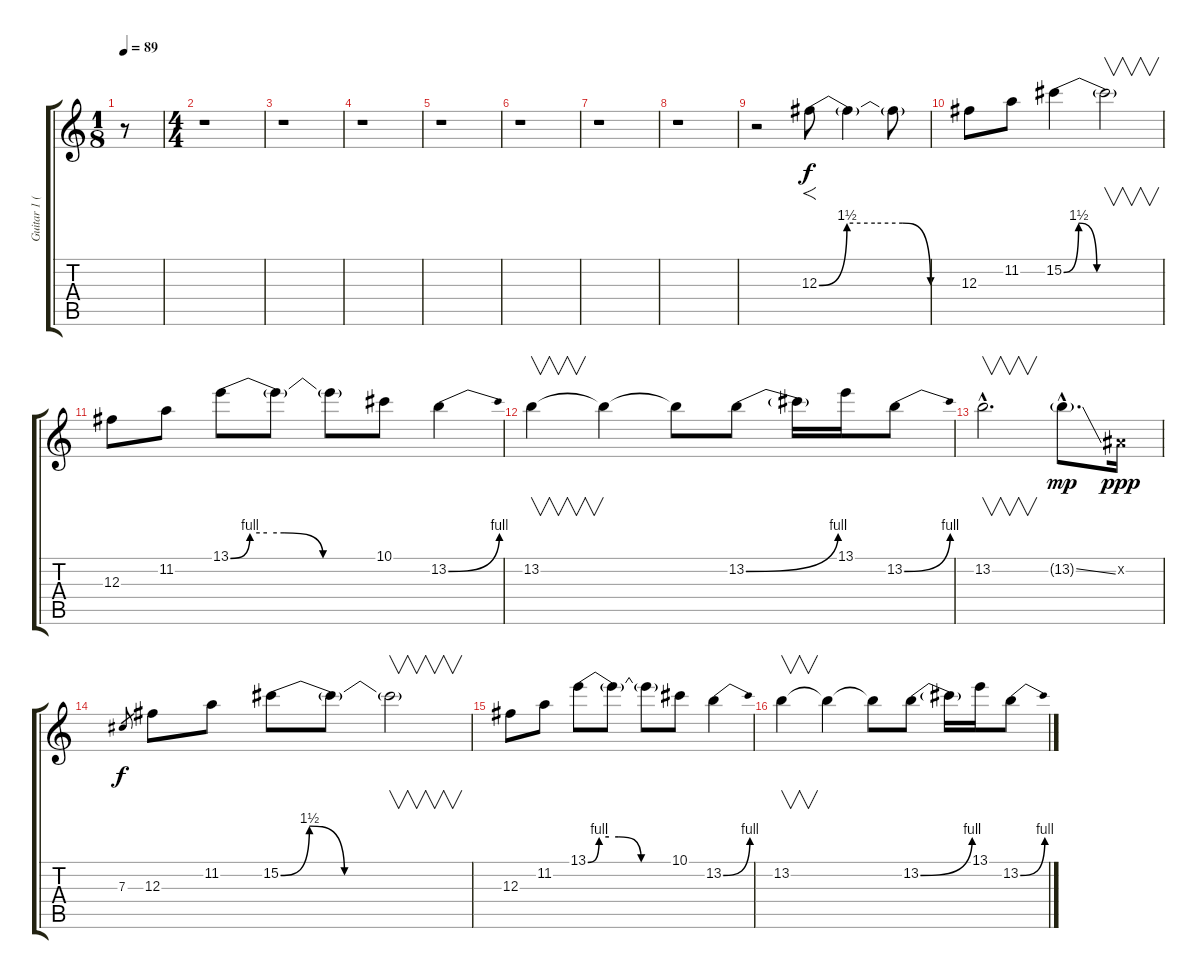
\track ("Guitar 1 (Slash)" "Guitar 1 (") {instrument distortionguitar}
\staff {score tabs}
\tuning (Eb4 Bb3 Gb3 Db3 Ab2 Eb2) {hide}
\ts (1 8)
\tempo 89
\clef g2
\ks c
r.8{dy f instrument distortionguitar} |
\ts (4 4)
r.1 |
r.1 |
r.1 |
r.1 |
r.1 |
r.1 |
r.1 |
r.2 12.3{be (custom 0 0 15 6 30 6 45 6 60 0)}.8{f} 12.3{t}.4 12.3{t}.8 |
12.3.8 11.2.8 15.2{be (custom 0 0 9 6 20 0 60 0)}.4 15.2{t}.2{v} |
12.3.8 11.2.8 13.1{be (custom 0 0 8 4 15 4 22 4 38 0 45 0 60 0)}.8 13.1{t}.8 13.1{t}.8 10.1.8 13.2{be (bend 0 0 60 4)}.4 |
13.2.4{v} 13.2{t}.4 13.2{t}.8 13.2{be (bend 0 0 60 4)}.8 13.2{t}.16 13.1.16 13.2{be (bend 0 0 60 4)}.8 |
13.2{hac}.2{v d} 13.2{ss g hac}.8{d dy mp} 0.2{x}.16{dy ppp} |
7.3.8{gr dy f} 12.3.8 11.2.8 15.2{be (custom 0 0 9 6 20 0 60 0)}.8 15.2{t}.8 15.2{t}.2{v} |
12.3.8 11.2.8 13.1{be (custom 0 0 8 4 15 4 22 4 38 0 45 0 60 0)}.8 13.1{t}.8 13.1{t}.8 10.1.8 13.2{be (bend 0 0 60 4)}.4 |
13.2.4{v} 13.2{t}.4 13.2{t}.8 13.2{be (bend 0 0 60 4)}.8 13.2{t}.16 13.1.16 13.2{be (bend 0 0 60 4)}.8
